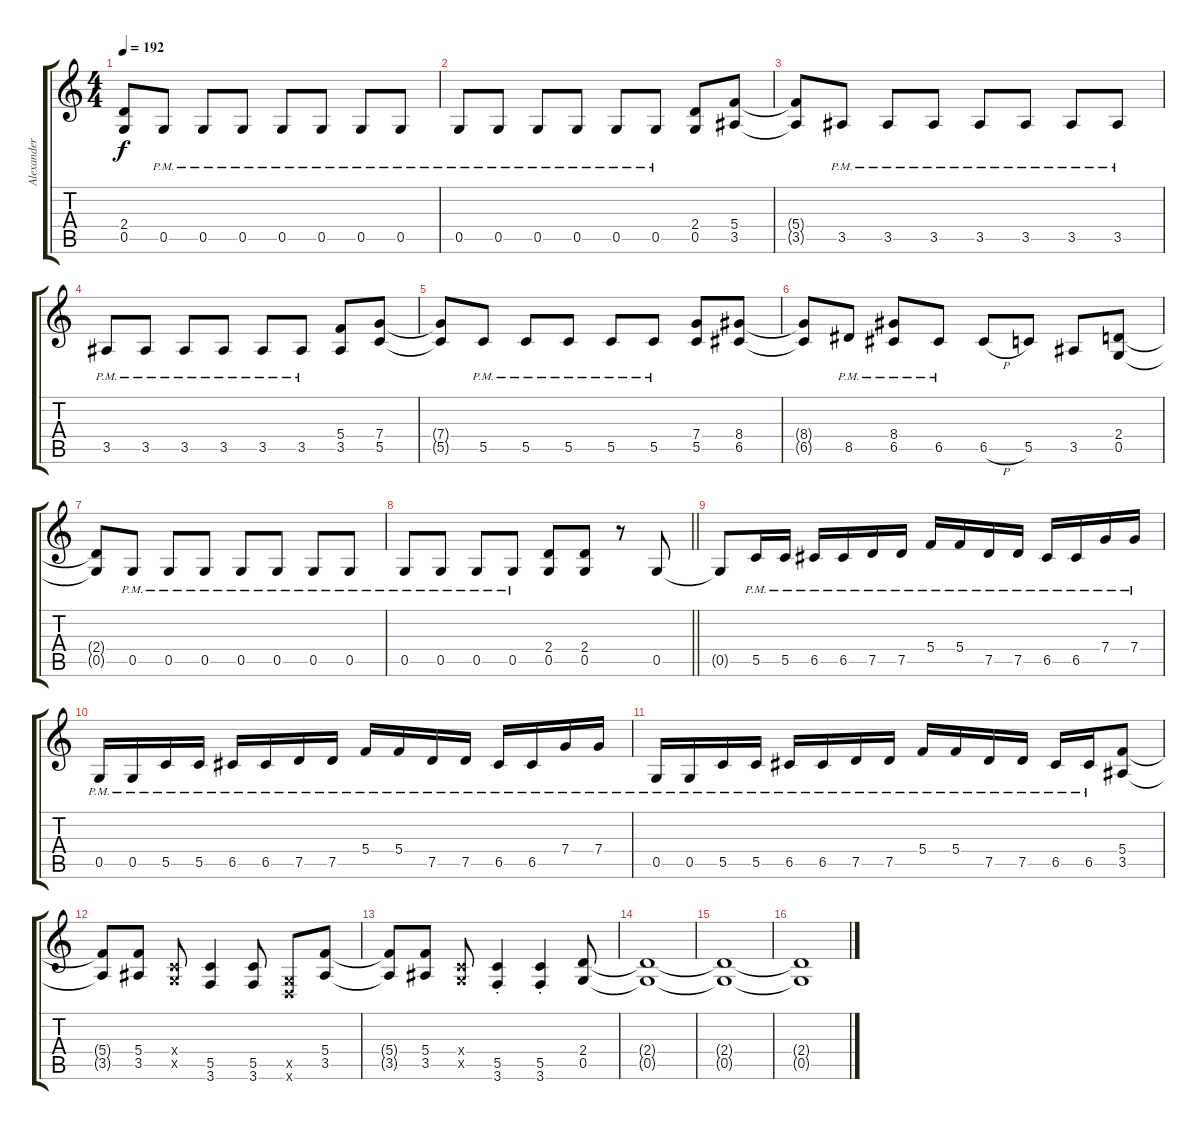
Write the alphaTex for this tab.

\track ("Alexander Nunez" "Alexander ") {instrument distortionguitar}
\staff {score tabs}
\tuning (D4 A3 F3 C3 G2 D2) {hide}
\ts (4 4)
\tempo 192
\clef g2
\ks c
(2.4{t} 0.5{t}).8{dy f} 0.5{pm}.8 0.5{pm}.8 0.5{pm}.8 0.5{pm}.8 0.5{pm}.8 0.5{pm}.8 0.5{pm}.8 |
0.5{pm}.8 0.5{pm}.8 0.5{pm}.8 0.5{pm}.8 0.5{pm}.8 0.5{pm}.8 (2.4 0.5).8 (5.4 3.5).8 |
(5.4{t} 3.5{t}).8 3.5{pm}.8 3.5{pm}.8 3.5{pm}.8 3.5{pm}.8 3.5{pm}.8 3.5{pm}.8 3.5{pm}.8 |
3.5{pm}.8 3.5{pm}.8 3.5{pm}.8 3.5{pm}.8 3.5{pm}.8 3.5{pm}.8 (5.4 3.5).8 (7.4 5.5).8 |
(7.4{t} 5.5{t}).8 5.5{pm}.8 5.5{pm}.8 5.5{pm}.8 5.5{pm}.8 5.5{pm}.8 (7.4 5.5).8 (8.4 6.5).8 |
(8.4{t} 6.5{t}).8 8.5{pm}.8 (8.4{pm} 6.5{pm}).8 6.5{pm}.8 6.5{h}.8 5.5.8 3.5.8 (2.4 0.5).8 |
(2.4{t} 0.5{t}).8 0.5{pm}.8 0.5{pm}.8 0.5{pm}.8 0.5{pm}.8 0.5{pm}.8 0.5{pm}.8 0.5{pm}.8 |
\barLineRight lightlight
0.5{pm}.8 0.5{pm}.8 0.5{pm}.8 0.5{pm}.8 (2.4 0.5).8 (2.4 0.5).8 r.8 0.5.8 |
0.5{t}.8 5.5{pm}.16 5.5{pm}.16 6.5{pm}.16 6.5{pm}.16 7.5{pm}.16 7.5{pm}.16 5.4{pm}.16 5.4{pm}.16 7.5{pm}.16 7.5{pm}.16 6.5{pm}.16 6.5{pm}.16 7.4{pm}.16 7.4{pm}.16 |
0.5{pm}.16 0.5{pm}.16 5.5{pm}.16 5.5{pm}.16 6.5{pm}.16 6.5{pm}.16 7.5{pm}.16 7.5{pm}.16 5.4{pm}.16 5.4{pm}.16 7.5{pm}.16 7.5{pm}.16 6.5{pm}.16 6.5{pm}.16 7.4{pm}.16 7.4{pm}.16 |
0.5{pm}.16 0.5{pm}.16 5.5{pm}.16 5.5{pm}.16 6.5{pm}.16 6.5{pm}.16 7.5{pm}.16 7.5{pm}.16 5.4{pm}.16 5.4{pm}.16 7.5{pm}.16 7.5{pm}.16 6.5{pm}.16 6.5{pm}.16 (5.4 3.5).8 |
(5.4{t} 3.5{t}).8 (5.4 3.5).8 (0.4{x} 0.5{x}).8 (5.5 3.6).4 (5.5 3.6).8 (0.5{x} 0.6{x}).8 (5.4 3.5).8 |
(5.4{t} 3.5{t}).8 (5.4 3.5).8 (0.4{x} 0.5{x}).8 (5.5{st} 3.6{st}).4 (5.5{st} 3.6{st}).4 (2.4 0.5).8 |
(2.4{t} 0.5{t}).1 |
(2.4{t} 0.5{t}).1 |
(2.4{t} 0.5{t}).1
